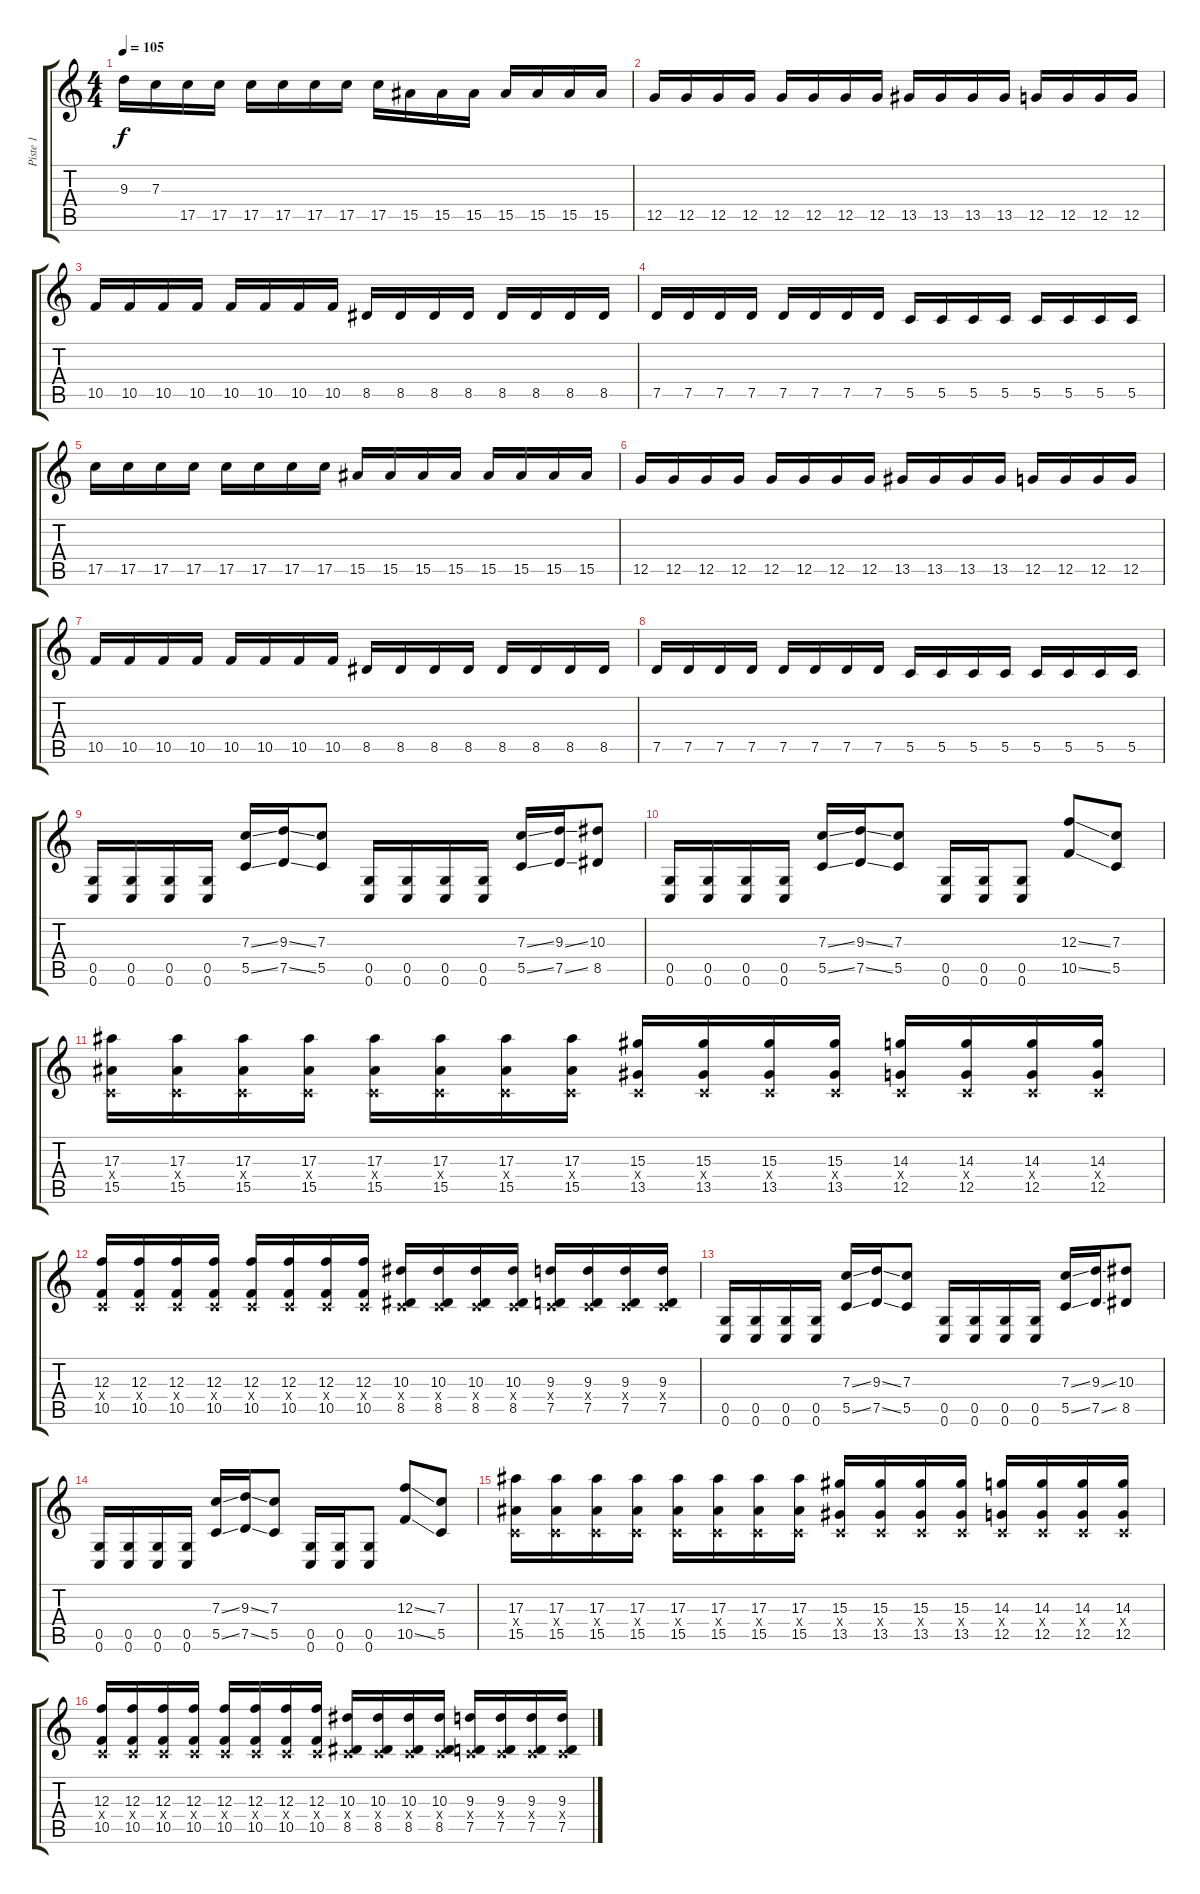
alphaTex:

\track ("Piste 1" "Piste 1") {instrument distortionguitar}
\staff {score tabs}
\tuning (D4 A3 F3 C3 G2 C2) {hide}
\ts (4 4)
\tempo 105
\clef g2
\ks c
9.3.16{dy f} 7.3.16 17.5.16 17.5.16 17.5.16 17.5.16 17.5.16 17.5.16 17.5.16 15.5.16 15.5.16 15.5.16 15.5.16 15.5.16 15.5.16 15.5.16 |
12.5.16 12.5.16 12.5.16 12.5.16 12.5.16 12.5.16 12.5.16 12.5.16 13.5.16 13.5.16 13.5.16 13.5.16 12.5.16 12.5.16 12.5.16 12.5.16 |
10.5.16 10.5.16 10.5.16 10.5.16 10.5.16 10.5.16 10.5.16 10.5.16 8.5.16 8.5.16 8.5.16 8.5.16 8.5.16 8.5.16 8.5.16 8.5.16 |
7.5.16 7.5.16 7.5.16 7.5.16 7.5.16 7.5.16 7.5.16 7.5.16 5.5.16 5.5.16 5.5.16 5.5.16 5.5.16 5.5.16 5.5.16 5.5.16 |
17.5.16 17.5.16 17.5.16 17.5.16 17.5.16 17.5.16 17.5.16 17.5.16 15.5.16 15.5.16 15.5.16 15.5.16 15.5.16 15.5.16 15.5.16 15.5.16 |
12.5.16 12.5.16 12.5.16 12.5.16 12.5.16 12.5.16 12.5.16 12.5.16 13.5.16 13.5.16 13.5.16 13.5.16 12.5.16 12.5.16 12.5.16 12.5.16 |
10.5.16 10.5.16 10.5.16 10.5.16 10.5.16 10.5.16 10.5.16 10.5.16 8.5.16 8.5.16 8.5.16 8.5.16 8.5.16 8.5.16 8.5.16 8.5.16 |
7.5.16 7.5.16 7.5.16 7.5.16 7.5.16 7.5.16 7.5.16 7.5.16 5.5.16 5.5.16 5.5.16 5.5.16 5.5.16 5.5.16 5.5.16 5.5.16 |
(0.5 0.6).16 (0.5 0.6).16 (0.5 0.6).16 (0.5 0.6).16 (7.3{ss} 5.5{ss}).16 (9.3{ss} 7.5{ss}).16 (7.3 5.5).8 (0.5 0.6).16 (0.5 0.6).16 (0.5 0.6).16 (0.5 0.6).16 (7.3{ss} 5.5{ss}).16 (9.3{ss} 7.5{ss}).16 (10.3 8.5).8 |
(0.5 0.6).16 (0.5 0.6).16 (0.5 0.6).16 (0.5 0.6).16 (7.3{ss} 5.5{ss}).16 (9.3{ss} 7.5{ss}).16 (7.3 5.5).8 (0.5 0.6).16 (0.5 0.6).16 (0.5 0.6).8 (12.3{ss} 10.5{ss}).8 (7.3 5.5).8 |
(17.3 0.4{x} 15.5).16 (17.3 0.4{x} 15.5).16 (17.3 0.4{x} 15.5).16 (17.3 0.4{x} 15.5).16 (17.3 0.4{x} 15.5).16 (17.3 0.4{x} 15.5).16 (17.3 0.4{x} 15.5).16 (17.3 0.4{x} 15.5).16 (15.3 0.4{x} 13.5).16 (15.3 0.4{x} 13.5).16 (15.3 0.4{x} 13.5).16 (15.3 0.4{x} 13.5).16 (14.3 0.4{x} 12.5).16 (14.3 0.4{x} 12.5).16 (14.3 0.4{x} 12.5).16 (14.3 0.4{x} 12.5).16 |
(12.3 0.4{x} 10.5).16 (12.3 0.4{x} 10.5).16 (12.3 0.4{x} 10.5).16 (12.3 0.4{x} 10.5).16 (12.3 0.4{x} 10.5).16 (12.3 0.4{x} 10.5).16 (12.3 0.4{x} 10.5).16 (12.3 0.4{x} 10.5).16 (10.3 0.4{x} 8.5).16 (10.3 0.4{x} 8.5).16 (10.3 0.4{x} 8.5).16 (10.3 0.4{x} 8.5).16 (9.3 0.4{x} 7.5).16 (9.3 0.4{x} 7.5).16 (9.3 0.4{x} 7.5).16 (9.3 0.4{x} 7.5).16 |
(0.5 0.6).16 (0.5 0.6).16 (0.5 0.6).16 (0.5 0.6).16 (7.3{ss} 5.5{ss}).16 (9.3{ss} 7.5{ss}).16 (7.3 5.5).8 (0.5 0.6).16 (0.5 0.6).16 (0.5 0.6).16 (0.5 0.6).16 (7.3{ss} 5.5{ss}).16 (9.3{ss} 7.5{ss}).16 (10.3 8.5).8 |
(0.5 0.6).16 (0.5 0.6).16 (0.5 0.6).16 (0.5 0.6).16 (7.3{ss} 5.5{ss}).16 (9.3{ss} 7.5{ss}).16 (7.3 5.5).8 (0.5 0.6).16 (0.5 0.6).16 (0.5 0.6).8 (12.3{ss} 10.5{ss}).8 (7.3 5.5).8 |
(17.3 0.4{x} 15.5).16 (17.3 0.4{x} 15.5).16 (17.3 0.4{x} 15.5).16 (17.3 0.4{x} 15.5).16 (17.3 0.4{x} 15.5).16 (17.3 0.4{x} 15.5).16 (17.3 0.4{x} 15.5).16 (17.3 0.4{x} 15.5).16 (15.3 0.4{x} 13.5).16 (15.3 0.4{x} 13.5).16 (15.3 0.4{x} 13.5).16 (15.3 0.4{x} 13.5).16 (14.3 0.4{x} 12.5).16 (14.3 0.4{x} 12.5).16 (14.3 0.4{x} 12.5).16 (14.3 0.4{x} 12.5).16 |
(12.3 0.4{x} 10.5).16 (12.3 0.4{x} 10.5).16 (12.3 0.4{x} 10.5).16 (12.3 0.4{x} 10.5).16 (12.3 0.4{x} 10.5).16 (12.3 0.4{x} 10.5).16 (12.3 0.4{x} 10.5).16 (12.3 0.4{x} 10.5).16 (10.3 0.4{x} 8.5).16 (10.3 0.4{x} 8.5).16 (10.3 0.4{x} 8.5).16 (10.3 0.4{x} 8.5).16 (9.3 0.4{x} 7.5).16 (9.3 0.4{x} 7.5).16 (9.3 0.4{x} 7.5).16 (9.3 0.4{x} 7.5).16
